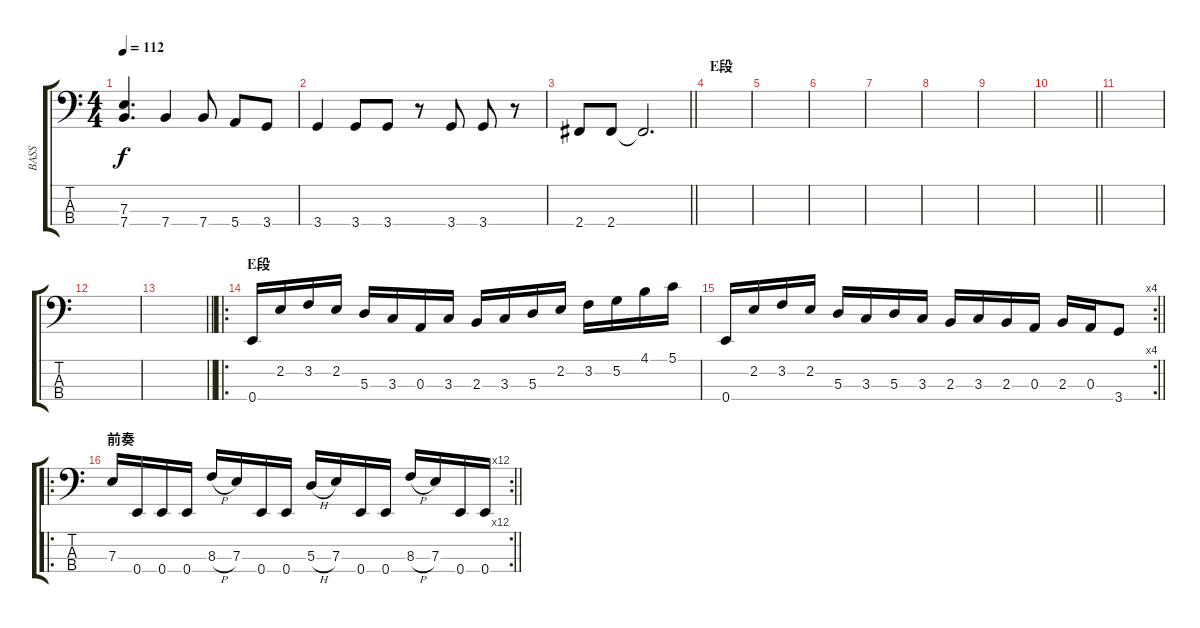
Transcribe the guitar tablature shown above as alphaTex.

\track ("BASS" "BASS") {instrument electricbassfinger}
\staff {score tabs}
\tuning (G2 D2 A1 E1) {hide}
\ts (4 4)
\tempo 112
\clef f4
\ks c
(7.3 7.4).4{d dy f} 7.4.4 7.4.8 5.4.8 3.4.8 |
3.4.4 3.4.8 3.4.8 r.8 3.4.8 3.4.8 r.8 |
\barLineRight lightlight
2.4.8 2.4.8 2.4{t}.2{d} |
\section ("" "E段")
|
|
|
|
|
|
\barLineRight lightlight
|
|
|
\barLineRight lightlight
|
\ro
\section ("" "E段")
0.4.16 2.2.16 3.2.16 2.2.16 5.3.16 3.3.16 0.3.16 3.3.16 2.3.16 3.3.16 5.3.16 2.2.16 3.2.16 5.2.16 4.1.16 5.1.16 |
\rc 4
\barLineRight lightlight
0.4.16 2.2.16 3.2.16 2.2.16 5.3.16 3.3.16 5.3.16 3.3.16 2.3.16 3.3.16 2.3.16 0.3.16 2.3.16 0.3.16 3.4.8 |
\ro
\rc 12
\section ("" "前奏")
\barLineRight lightlight
7.3.16 0.4.16 0.4.16 0.4.16 8.3{h}.16 7.3.16 0.4.16 0.4.16 5.3{h}.16 7.3.16 0.4.16 0.4.16 8.3{h}.16 7.3.16 0.4.16 0.4.16
